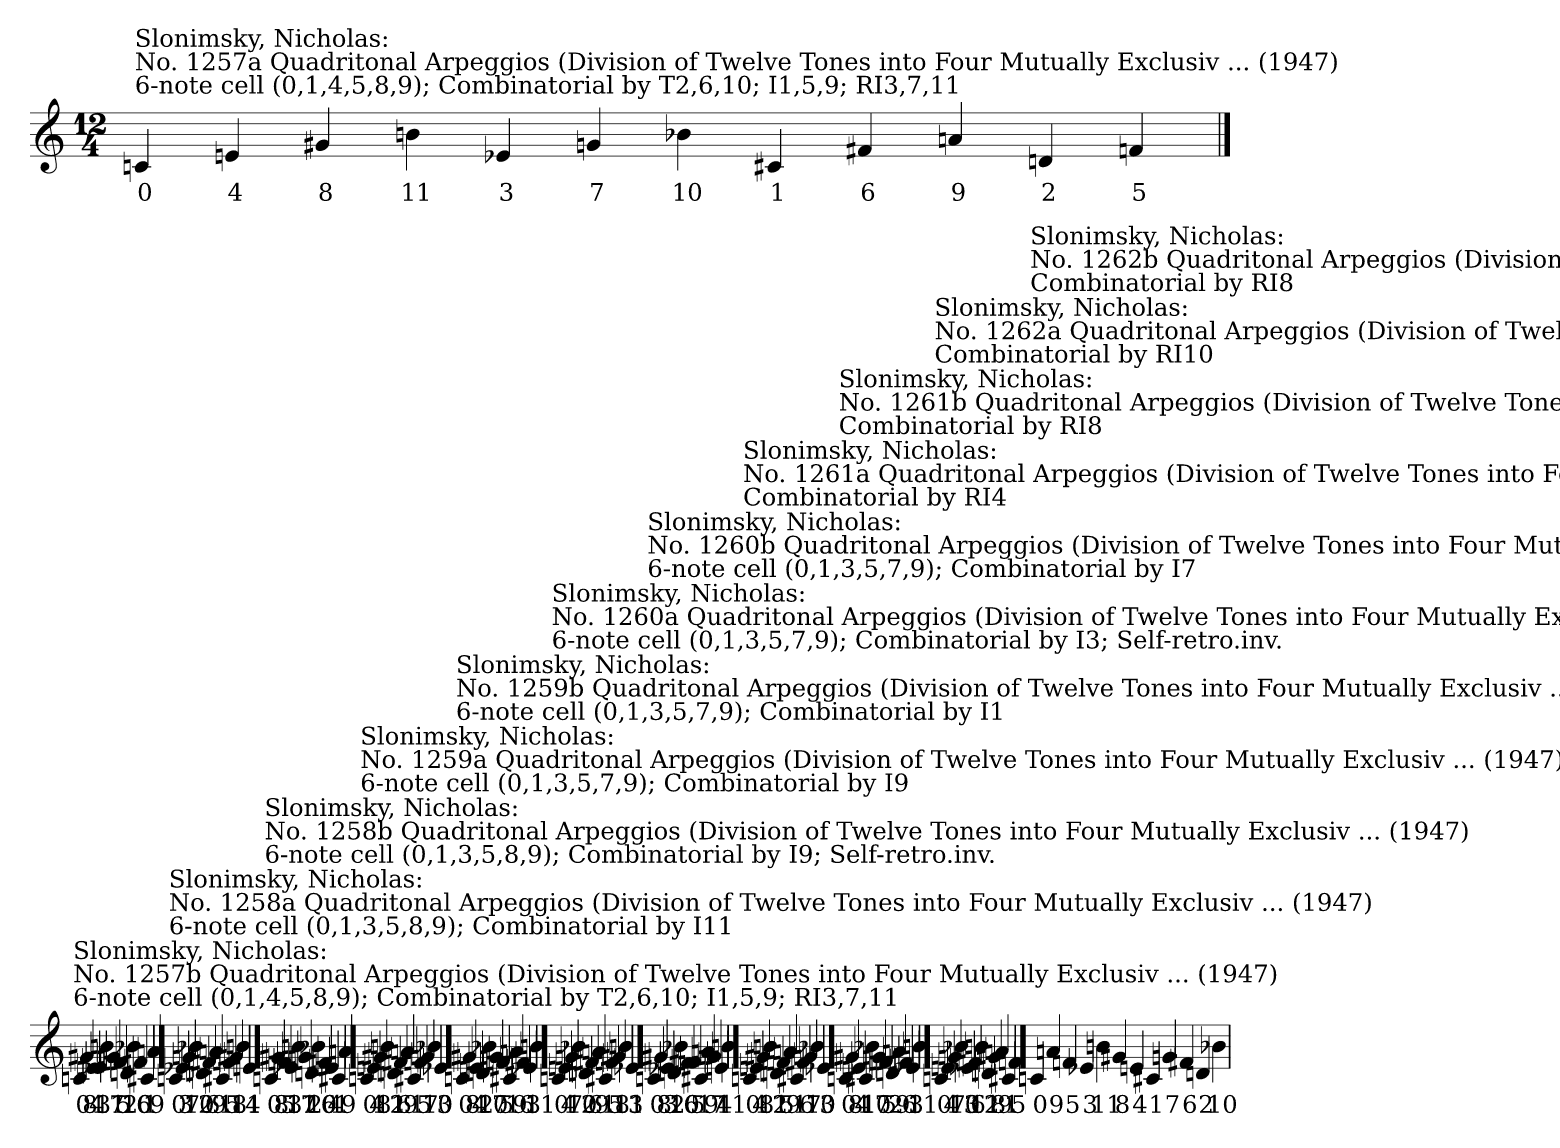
**kern	**text
*part1	*part1
*staff1	*staff1
!!LO:LB:g=z
*M12/4	*
==1201	==1201
!LO:TX:t=Slonimsky, Nicholas&colon; \nNo. 1257a Quadritonal Arpeggios (Division of Twelve Tones into Four Mutually Exclusiv ... (1947)\n6-note cell (0,1,4,5,8,9); Combinatorial by T2,6,10; I1,5,9; RI3,7,11	!
4cn	0
4en	4
4g#X	8
4bn	11
4e-X	3
4gn	7
4b-X	10
4c#X	1
4f#X	6
4an	9
4dn	2
4fn	5
!!LO:LB:g=z
==1202	==1202
!LO:TX:t=Slonimsky, Nicholas&colon; \nNo. 1257b Quadritonal Arpeggios (Division of Twelve Tones into Four Mutually Exclusiv ... (1947)\n6-note cell (0,1,4,5,8,9); Combinatorial by T2,6,10; I1,5,9; RI3,7,11	!
4cn	0
4g#X	8
4en	4
4e-X	3
4bn	11
4gn	7
4fn	5
4dn	2
4b-X	10
4f#X	6
4c#X	1
4an	9
!!LO:LB:g=z
==1203	==1203
!LO:TX:t=Slonimsky, Nicholas&colon; \nNo. 1258a Quadritonal Arpeggios (Division of Twelve Tones into Four Mutually Exclusiv ... (1947)\n6-note cell (0,1,3,5,8,9); Combinatorial by I11	!
4cn	0
4e-X	3
4gn	7
4b-X	10
4dn	2
4f#X	6
4an	9
4c#X	1
4fn	5
4g#X	8
4bn	11
4en	4
!!LO:LB:g=z
==1204	==1204
!LO:TX:t=Slonimsky, Nicholas&colon; \nNo. 1258b Quadritonal Arpeggios (Division of Twelve Tones into Four Mutually Exclusiv ... (1947)\n6-note cell (0,1,3,5,8,9); Combinatorial by I9; Self-retro.inv.	!
4cn	0
4g#X	8
4fn	5
4e-X	3
4bn	11
4gn	7
4dn	2
4b-X	10
4f#X	6
4en	4
4c#X	1
4an	9
!!LO:LB:g=z
==1205	==1205
!LO:TX:t=Slonimsky, Nicholas&colon; \nNo. 1259a Quadritonal Arpeggios (Division of Twelve Tones into Four Mutually Exclusiv ... (1947)\n6-note cell (0,1,3,5,7,9); Combinatorial by I9	!
4cn	0
4en	4
4g#X	8
4bn	11
4dn	2
4f#X	6
4an	9
4c#X	1
4fn	5
4gn	7
4b-X	10
4e-X	3
!!LO:LB:g=z
==1206	==1206
!LO:TX:t=Slonimsky, Nicholas&colon; \nNo. 1259b Quadritonal Arpeggios (Division of Twelve Tones into Four Mutually Exclusiv ... (1947)\n6-note cell (0,1,3,5,7,9); Combinatorial by I1	!
4cn	0
4g#X	8
4en	4
4dn	2
4b-X	10
4gn	7
4fn	5
4c#X	1
4an	9
4f#X	6
4e-X	3
4bn	11
!!LO:LB:g=z
==1207	==1207
!LO:TX:t=Slonimsky, Nicholas&colon; \nNo. 1260a Quadritonal Arpeggios (Division of Twelve Tones into Four Mutually Exclusiv ... (1947)\n6-note cell (0,1,3,5,7,9); Combinatorial by I3; Self-retro.inv.	!
4cn	0
4en	4
4gn	7
4b-X	10
4dn	2
4f#X	6
4an	9
4c#X	1
4fn	5
4g#X	8
4bn	11
4e-X	3
!!LO:LB:g=z
==1208	==1208
!LO:TX:t=Slonimsky, Nicholas&colon; \nNo. 1260b Quadritonal Arpeggios (Division of Twelve Tones into Four Mutually Exclusiv ... (1947)\n6-note cell (0,1,3,5,7,9); Combinatorial by I7	!
4cn	0
4g#X	8
4e-X	3
4dn	2
4b-X	10
4f#X	6
4fn	5
4c#X	1
4an	9
4gn	7
4en	4
4bn	11
!!LO:LB:g=z
==1209	==1209
!LO:TX:t=Slonimsky, Nicholas&colon; \nNo. 1261a Quadritonal Arpeggios (Division of Twelve Tones into Four Mutually Exclusiv ... (1947)\nCombinatorial by RI4	!
4cn	0
4en	4
4g#X	8
4bn	11
4dn	2
4fn	5
4an	9
4c#X	1
4f#X	6
4gn	7
4b-X	10
4e-X	3
!!LO:LB:g=z
==1210	==1210
!LO:TX:t=Slonimsky, Nicholas&colon; \nNo. 1261b Quadritonal Arpeggios (Division of Twelve Tones into Four Mutually Exclusiv ... (1947)\nCombinatorial by RI8	!
4cn	0
4g#X	8
4en	4
4c#X	1
4b-X	10
4gn	7
4fn	5
4dn	2
4an	9
4f#X	6
4e-X	3
4bn	11
!!LO:LB:g=z
==1211	==1211
!LO:TX:t=Slonimsky, Nicholas&colon; \nNo. 1262a Quadritonal Arpeggios (Division of Twelve Tones into Four Mutually Exclusiv ... (1947)\nCombinatorial by RI10	!
4cn	0
4en	4
4gn	7
4b-X	10
4e-X	3
4f#X	6
4bn	11
4dn	2
4g#X	8
4an	9
4c#X	1
4fn	5
!!LO:LB:g=z
==1212	==1212
!LO:TX:t=Slonimsky, Nicholas&colon; \nNo. 1262b Quadritonal Arpeggios (Division of Twelve Tones into Four Mutually Exclusiv ... (1947)\nCombinatorial by RI8	!
4cn	0
4an	9
4fn	5
4e-X	3
4bn	11
4g#X	8
4en	4
4c#X	1
4gn	7
4f#X	6
4dn	2
4b-X	10
=	=
*-	*-
